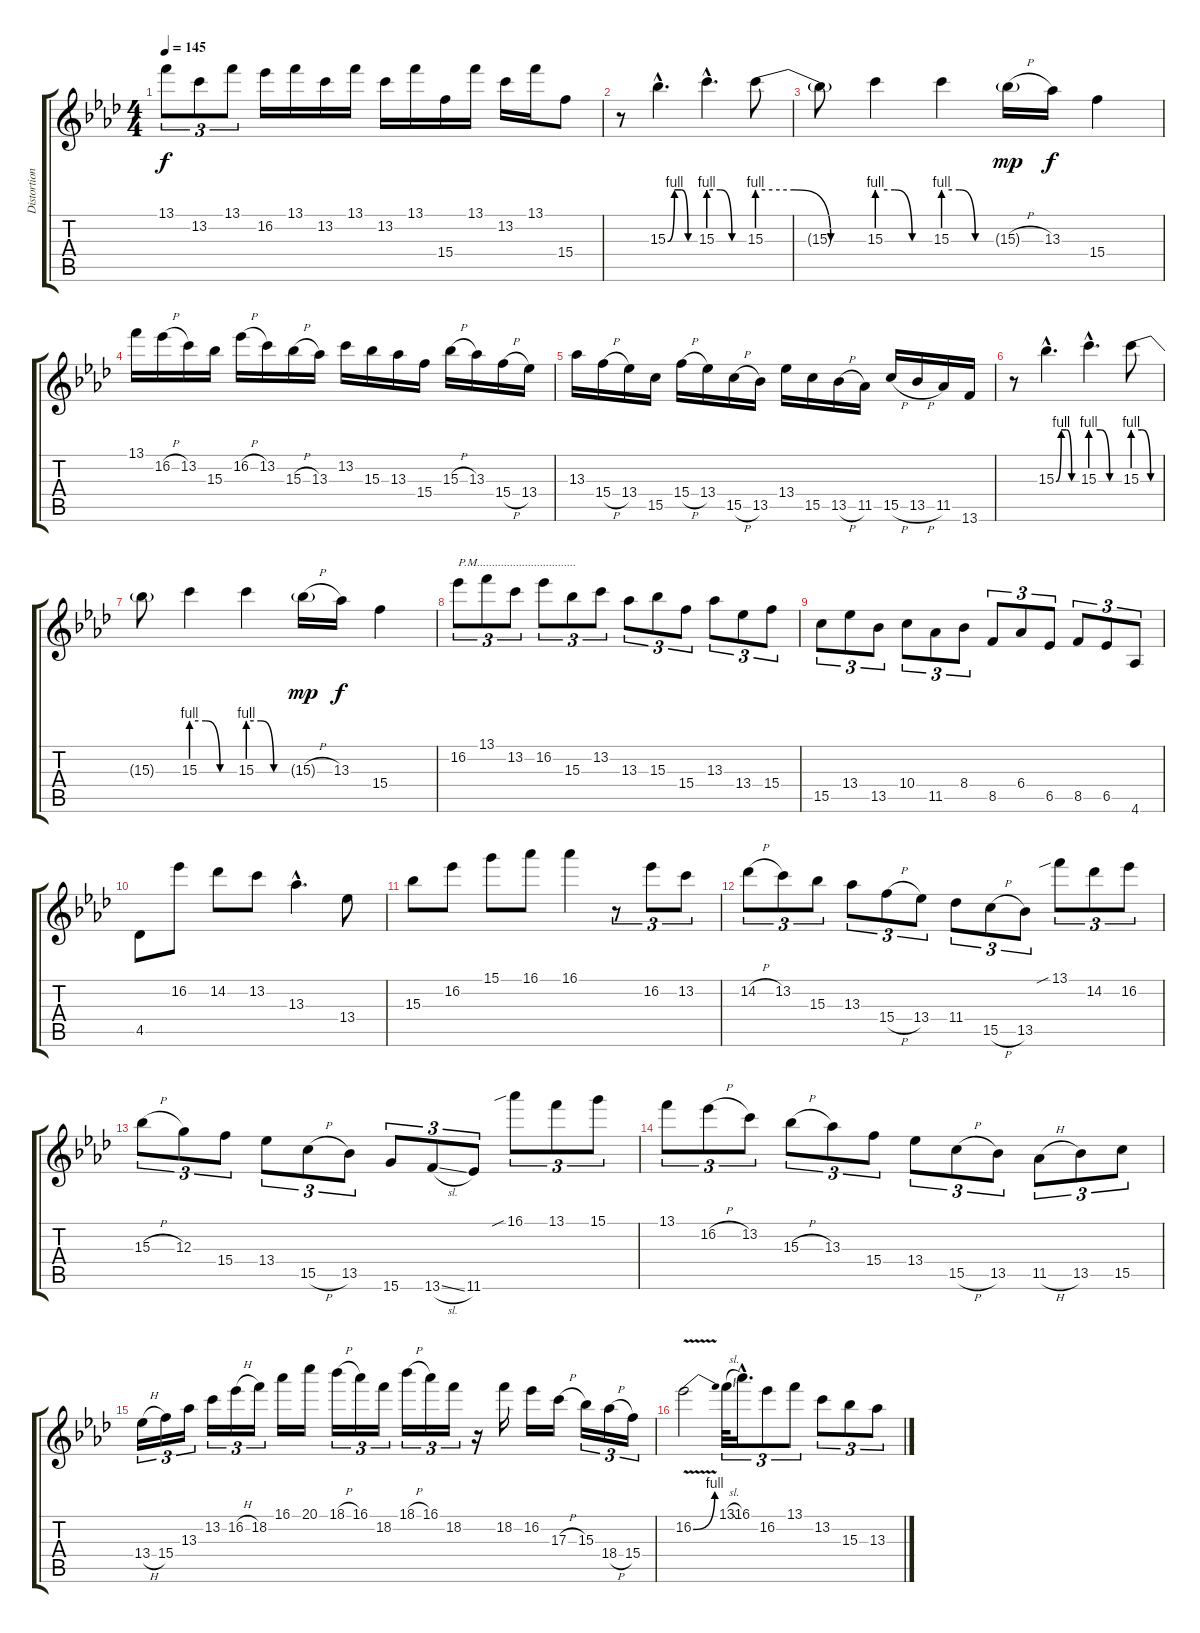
\track ("Distortion Efects" "Distortion") {instrument distortionguitar}
\staff {score tabs}
\tuning (E4 B3 G3 D3 A2 E2) {hide}
\ts (4 4)
\tempo 145
\clef g2
\ks ab
13.1.8{tu (3 2) dy f} 13.2.8{tu (3 2)} 13.1.8{tu (3 2)} 16.2.16 13.1.16 13.2.16 13.1.16 13.2.16 13.1.16 15.4.16 13.1.16 13.2.16 13.1.16 15.4.8 |
r.8 15.3{be (custom 0 0 15 4 30 4 45 0 60 0) hac}.4{d} 15.3{be (custom 0 4 20 4 40 0 60 0) hac}.4{d} 15.3{be (custom 0 4 20 4 40 0 60 0)}.8 |
15.3{t}.8 15.3{be (custom 0 4 20 4 40 0 60 0)}.4 15.3{be (custom 0 4 20 4 40 0 60 0)}.4 15.3{h g}.16{dy mp} 13.3.16{dy f} 15.4.4 |
13.1.16 16.2{h}.16 13.2.16 15.3.16 16.2{h}.16 13.2.16 15.3{h}.16 13.3.16 13.2.16 15.3.16 13.3.16 15.4.16 15.3{h}.16 13.3.16 15.4{h}.16 13.4.16 |
13.3.16 15.4{h}.16 13.4.16 15.5.16 15.4{h}.16 13.4.16 15.5{h}.16 13.5.16 13.4.16 15.5.16 13.5{h}.16 11.5.16 15.5{h}.16 13.5{h}.16 11.5.16 13.6.16 |
r.8 15.3{be (custom 0 0 15 4 30 4 45 0 60 0) hac}.4{d} 15.3{be (custom 0 4 20 4 40 0 60 0) hac}.4{d} 15.3{be (custom 0 4 20 4 40 0 60 0)}.8 |
15.3{t}.8 15.3{be (custom 0 4 20 4 40 0 60 0)}.4 15.3{be (custom 0 4 20 4 40 0 60 0)}.4 15.3{h g}.16{dy mp} 13.3.16{dy f} 15.4.4 |
16.2.8{tu (3 2) txt "P.M................................."} 13.1.8{tu (3 2)} 13.2.8{tu (3 2)} 16.2.8{tu (3 2)} 15.3.8{tu (3 2)} 13.2.8{tu (3 2)} 13.3.8{tu (3 2)} 15.3.8{tu (3 2)} 15.4.8{tu (3 2)} 13.3.8{tu (3 2)} 13.4.8{tu (3 2)} 15.4.8{tu (3 2)} |
15.5.8{tu (3 2)} 13.4.8{tu (3 2)} 13.5.8{tu (3 2)} 10.4.8{tu (3 2)} 11.5.8{tu (3 2)} 8.4.8{tu (3 2)} 8.5.8{tu (3 2)} 6.4.8{tu (3 2)} 6.5.8{tu (3 2)} 8.5.8{tu (3 2)} 6.5.8{tu (3 2)} 4.6.8{tu (3 2)} |
4.5.8 16.2.8 14.2.8 13.2.8 13.3{hac}.4{d} 13.4.8 |
15.3.8 16.2.8 15.1.8 16.1.8 16.1.4 r.8{tu (3 2)} 16.2.8{tu (3 2)} 13.2.8{tu (3 2)} |
14.2{h}.8{tu (3 2)} 13.2.8{tu (3 2)} 15.3.8{tu (3 2)} 13.3.8{tu (3 2)} 15.4{h}.8{tu (3 2)} 13.4.8{tu (3 2)} 11.4.8{tu (3 2)} 15.5{h}.8{tu (3 2)} 13.5.8{tu (3 2)} 13.1{sib}.8{tu (3 2)} 14.2.8{tu (3 2)} 16.2.8{tu (3 2)} |
15.3{h}.8{tu (3 2)} 12.3.8{tu (3 2)} 15.4.8{tu (3 2)} 13.4.8{tu (3 2)} 15.5{h}.8{tu (3 2)} 13.5.8{tu (3 2)} 15.6.8{tu (3 2)} 13.6{sl}.8{tu (3 2)} 11.6.8{tu (3 2)} 16.1{sib}.8{tu (3 2)} 13.1.8{tu (3 2)} 15.1.8{tu (3 2)} |
13.1.8{tu (3 2)} 16.2{h}.8{tu (3 2)} 13.2.8{tu (3 2)} 15.3{h}.8{tu (3 2)} 13.3.8{tu (3 2)} 15.4.8{tu (3 2)} 13.4.8{tu (3 2)} 15.5{h}.8{tu (3 2)} 13.5.8{tu (3 2)} 11.5{h}.8{tu (3 2)} 13.5.8{tu (3 2)} 15.5.8{tu (3 2)} |
13.4{h}.16{tu (3 2)} 15.4.16{tu (3 2)} 13.3.16{tu (3 2)} 13.2.16{tu (3 2)} 16.2{h}.16{tu (3 2)} 18.2.16{tu (3 2)} 16.1.16 20.1.16 18.1{h}.16{tu (3 2)} 16.1.16{tu (3 2)} 18.2.16{tu (3 2)} 18.1{h}.16{tu (3 2)} 16.1.16{tu (3 2)} 18.2.16{tu (3 2)} r.16 18.2.16 16.2.16 17.3{h}.16 15.3.16{tu (3 2)} 18.4{h}.16{tu (3 2)} 15.4.16{tu (3 2)} |
16.2{be (bend 0 0 60 4) v}.2 13.1{sl}.32{tu (3 2)} 16.1{hac}.16{d tu (3 2)} 16.2.8{tu (3 2)} 13.1.8{tu (3 2)} 13.2.8{tu (3 2)} 15.3.8{tu (3 2)} 13.3.8{tu (3 2)}
